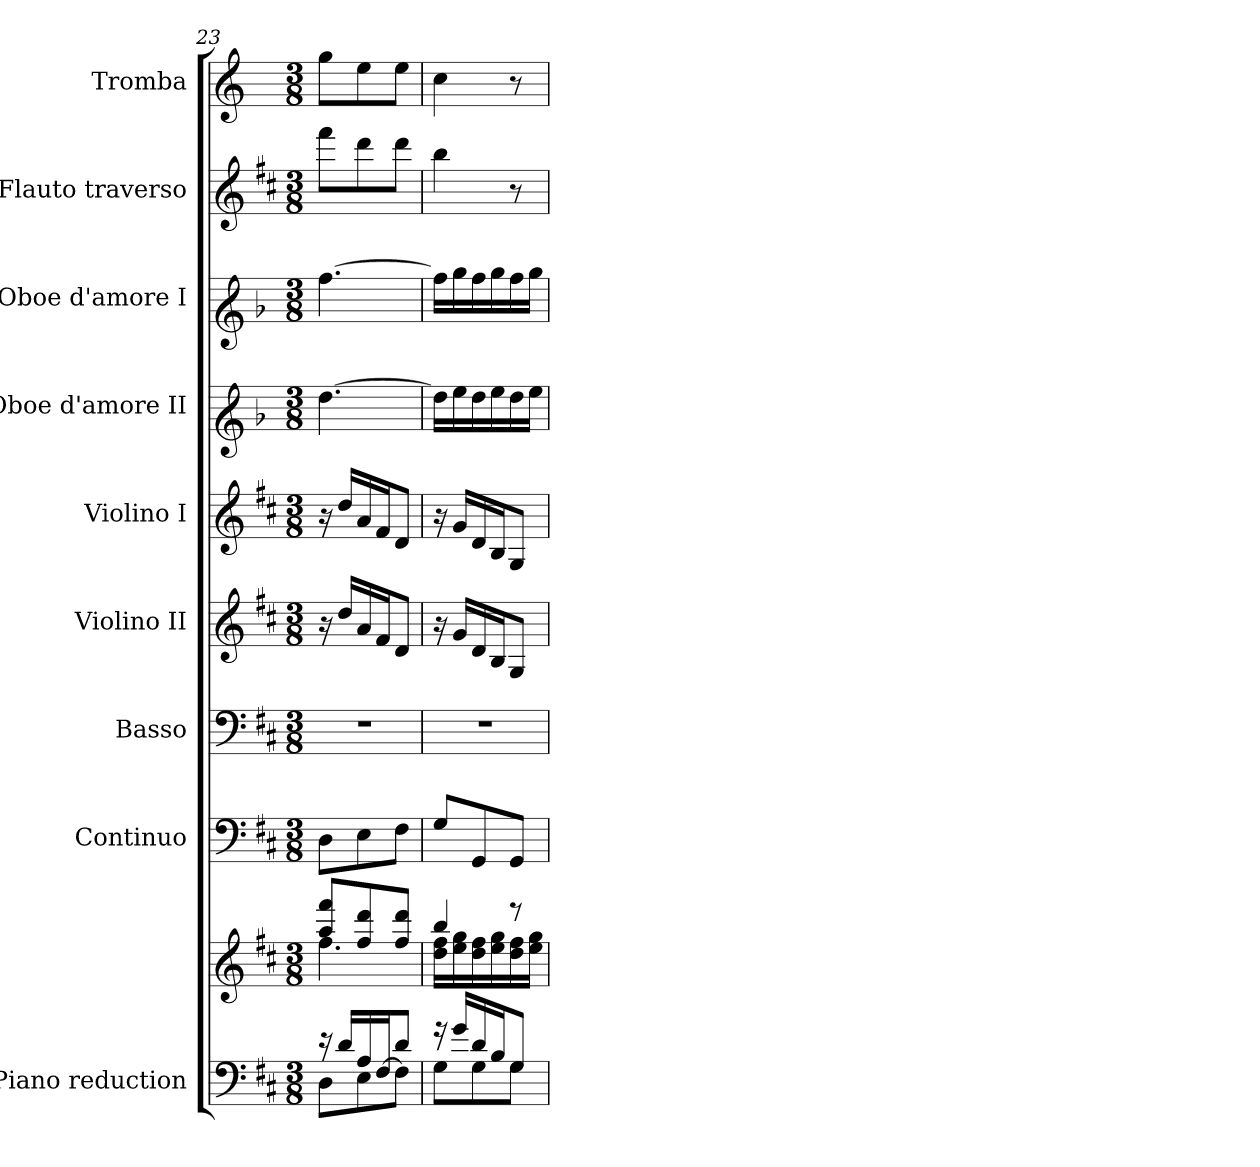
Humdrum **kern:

**kern	**kern	**kern	**kern	**kern	**kern	**kern	**kern	**kern	**kern
*part9	*part9	*part8	*part7	*part6	*part5	*part4	*part3	*part2	*part1
*staff10	*staff9	*staff8	*staff7	*staff6	*staff5	*staff4	*staff3	*staff2	*staff1
*I"Piano reduction	*	*I"Continuo	*I"Basso	*I"Violino II	*I"Violino I	*I"Oboe d'amore II	*I"Oboe d'amore I	*I"Flauto traverso	*I"Tromba
*I'Pno	*	*	*	*I'Vln	*I'Vln	*	*	*I'Fl	*
*clefF4	*clefG2	*clefF4	*clefF4	*clefG2	*clefG2	*clefG1	*clefG1	*clefG2	*clefG2
*	*	*	*	*	*	*ITrd2c3	*ITrd2c3	*	*ITrd-1c-2
*k[f#c#]	*k[f#c#]	*k[f#c#]	*k[f#c#]	*k[f#c#]	*k[f#c#]	*k[f#c#]	*k[f#c#]	*k[f#c#]	*k[f#c#]
*M3/8	*M3/8	*M3/8	*M3/8	*M3/8	*M3/8	*M3/8	*M3/8	*M3/8	*M3/8
=23	=23	=23	=23	=23	=23	=23	=23	=23	=23
*^	*^	*	*	*	*	*	*	*	*
16r	8D\L	8aa/ 8fff#/L	4.ff#\	8D\L	4.r	16r	16r	[4.dd\	[4.ff#\	8fff#\L	8aa\L
16d/LL	.	.	.	.	.	16dd/LL	16dd/LL	.	.	.	.
16A/	8E\	8ff#/ 8ddd/	.	8E\	.	16a/	16a/	.	.	8ddd\	8ff#\
[<16F#/J	.	.	.	.	.	16f#/J	16f#/J	.	.	.	.
8d/J	8F#\J]	8ff#/ 8ddd/J	.	8F#\J	.	8d/J	8d/J	.	.	8ddd\J	8ff#\J
=24	=24	=24	=24	=24	=24	=24	=24	=24	=24	=24	=24
16r	8G\L	4bb/	16dd\ 16ff#\LL	8G/L	4.r	16r	16r	16dd\LL]	16ff#\LL]	4bb\	4dd\
16g/LL	.	.	16ee\ 16gg\	.	.	16g/LL	16g/LL	16ee\	16gg\	.	.
16d/	8G\	.	16dd\ 16ff#\	8GG/	.	16d/	16d/	16dd\	16ff#\	.	.
16B/J	.	.	16ee\ 16gg\	.	.	16B/J	16B/J	16ee\	16gg\	.	.
8G/J	8G\J	8r	16dd\ 16ff#\	8GG/J	.	8G/J	8G/J	16dd\	16ff#\	8r	8r
.	.	.	16ee\ 16gg\JJ	.	.	.	.	16ee\JJ	16gg\JJ	.	.
*v	*v	*	*	*	*	*	*	*	*	*	*
*	*v	*v	*	*	*	*	*	*	*	*
=	=	=	=	=	=	=	=	=	=
*-	*-	*-	*-	*-	*-	*-	*-	*-	*-
